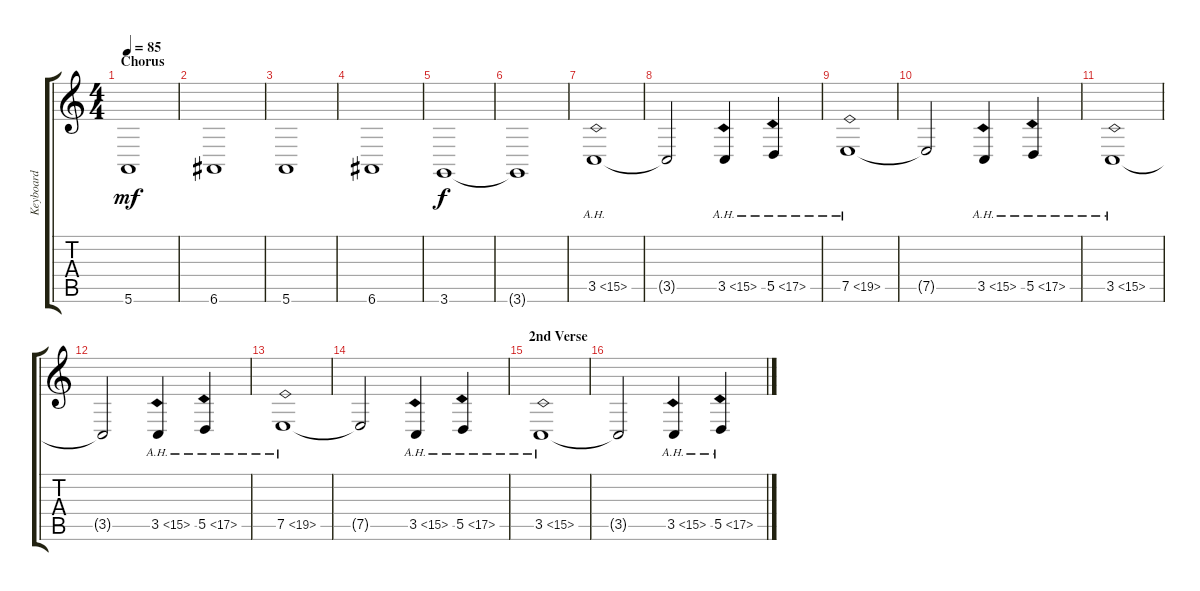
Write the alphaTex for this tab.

\track ("Keyboard" "Keyboard") {instrument lead1square}
\staff {score tabs}
\tuning (E4 B3 G3 D3 A2 E2) {hide}
\ts (4 4)
\section ("" "Chorus")
\tempo 85
\clef g2
\ks c
5.6.1{dy mf} |
6.6.1 |
5.6.1 |
6.6.1 |
3.6.1{dy f} |
3.6{t}.1 |
3.5{ah 12}.1 |
3.5{t}.2 3.5{ah 12}.4 5.5{ah 12}.4 |
7.5{ah 12}.1 |
7.5{t}.2 3.5{ah 12}.4 5.5{ah 12}.4 |
3.5{ah 12}.1 |
3.5{t}.2 3.5{ah 12}.4 5.5{ah 12}.4 |
7.5{ah 12}.1 |
7.5{t}.2 3.5{ah 12}.4 5.5{ah 12}.4 |
\section ("" "2nd Verse")
3.5{ah 12}.1{volume 7} |
3.5{t}.2 3.5{ah 12}.4 5.5{ah 12}.4
